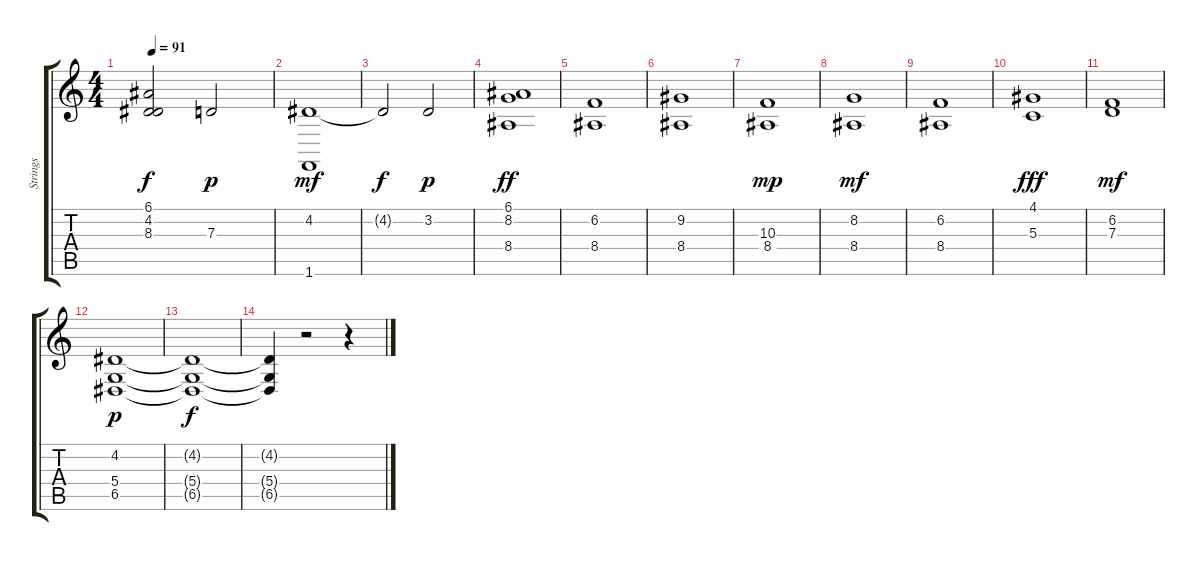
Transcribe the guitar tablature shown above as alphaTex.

\track ("Strings" "Strings") {instrument stringensemble2}
\staff {score tabs}
\tuning (E4 B3 G3 D3 A2 E2) {hide}
\ts (4 4)
\tempo 91
\clef g2
\ks c
(6.1{t} 4.2{t} 8.3{t}).2{dy f} 7.3.2{dy p} |
(4.2 1.6).1{dy mf} |
4.2{t}.2{dy f} 3.2.2{dy p} |
(6.1 8.2 8.4).1{dy ff} |
(6.2 8.4).1 |
(9.2 8.4).1 |
(10.3 8.4).1{dy mp} |
(8.2 8.4).1{dy mf} |
(6.2 8.4).1 |
(4.1 5.3).1{dy fff} |
(6.2 7.3).1{dy mf} |
(4.2 5.4 6.5).1{dy p} |
(4.2{t} 5.4{t} 6.5{t}).1{dy f} |
(4.2{t} 5.4{t} 6.5{t}).4 r.2 r.4
